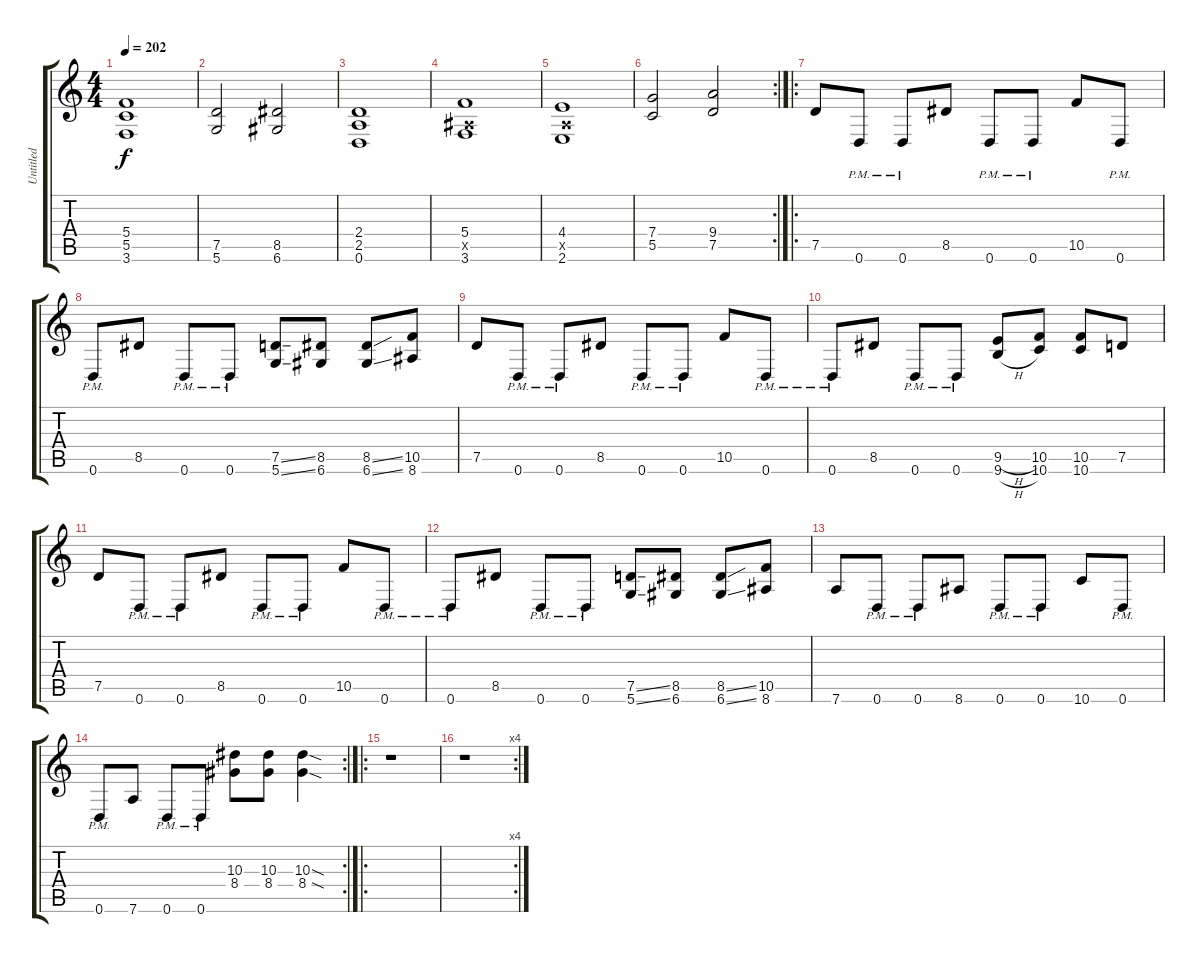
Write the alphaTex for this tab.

\track ("Untitled" "Untitled") {solo instrument distortionguitar}
\staff {score tabs}
\tuning (D4 A3 F3 C3 G2 D2) {hide}
\ts (4 4)
\tempo 202
\clef g2
\ks c
(5.4 5.5 3.6).1{dy f} |
(7.5 5.6).2 (8.5 6.6).2 |
(2.4 2.5 0.6).1 |
(5.4 3.5{x} 3.6).1 |
(4.4 2.5{x} 2.6).1 |
\rc 2
(7.4 5.5).2 (9.4 7.5).2 |
\ro
7.5.8 0.6{pm}.8 0.6{pm}.8 8.5.8 0.6{pm}.8 0.6{pm}.8 10.5.8 0.6{pm}.8 |
0.6{pm}.8 8.5.8 0.6{pm}.8 0.6{pm}.8 (7.5{ss} 5.6{ss}).8 (8.5 6.6).8 (8.5{ss} 6.6{ss}).8 (10.5 8.6).8 |
7.5.8 0.6{pm}.8 0.6{pm}.8 8.5.8 0.6{pm}.8 0.6{pm}.8 10.5.8 0.6{pm}.8 |
0.6{pm}.8 8.5.8 0.6{pm}.8 0.6{pm}.8 (9.5{h} 9.6{h}).8 (10.5 10.6).8 (10.5 10.6).8 7.5.8 |
7.5.8 0.6{pm}.8 0.6{pm}.8 8.5.8 0.6{pm}.8 0.6{pm}.8 10.5.8 0.6{pm}.8 |
0.6{pm}.8 8.5.8 0.6{pm}.8 0.6{pm}.8 (7.5{ss} 5.6{ss}).8 (8.5 6.6).8 (8.5{ss} 6.6{ss}).8 (10.5 8.6).8 |
7.6.8 0.6{pm}.8 0.6{pm}.8 8.6.8 0.6{pm}.8 0.6{pm}.8 10.6.8 0.6{pm}.8 |
\rc 2
0.6{pm}.8 7.6.8 0.6{pm}.8 0.6{pm}.8 (10.3 8.4).8 (10.3 8.4).8 (10.3{sod} 8.4{sod}).4 |
\ro
r.1 |
\rc 4
r.1
